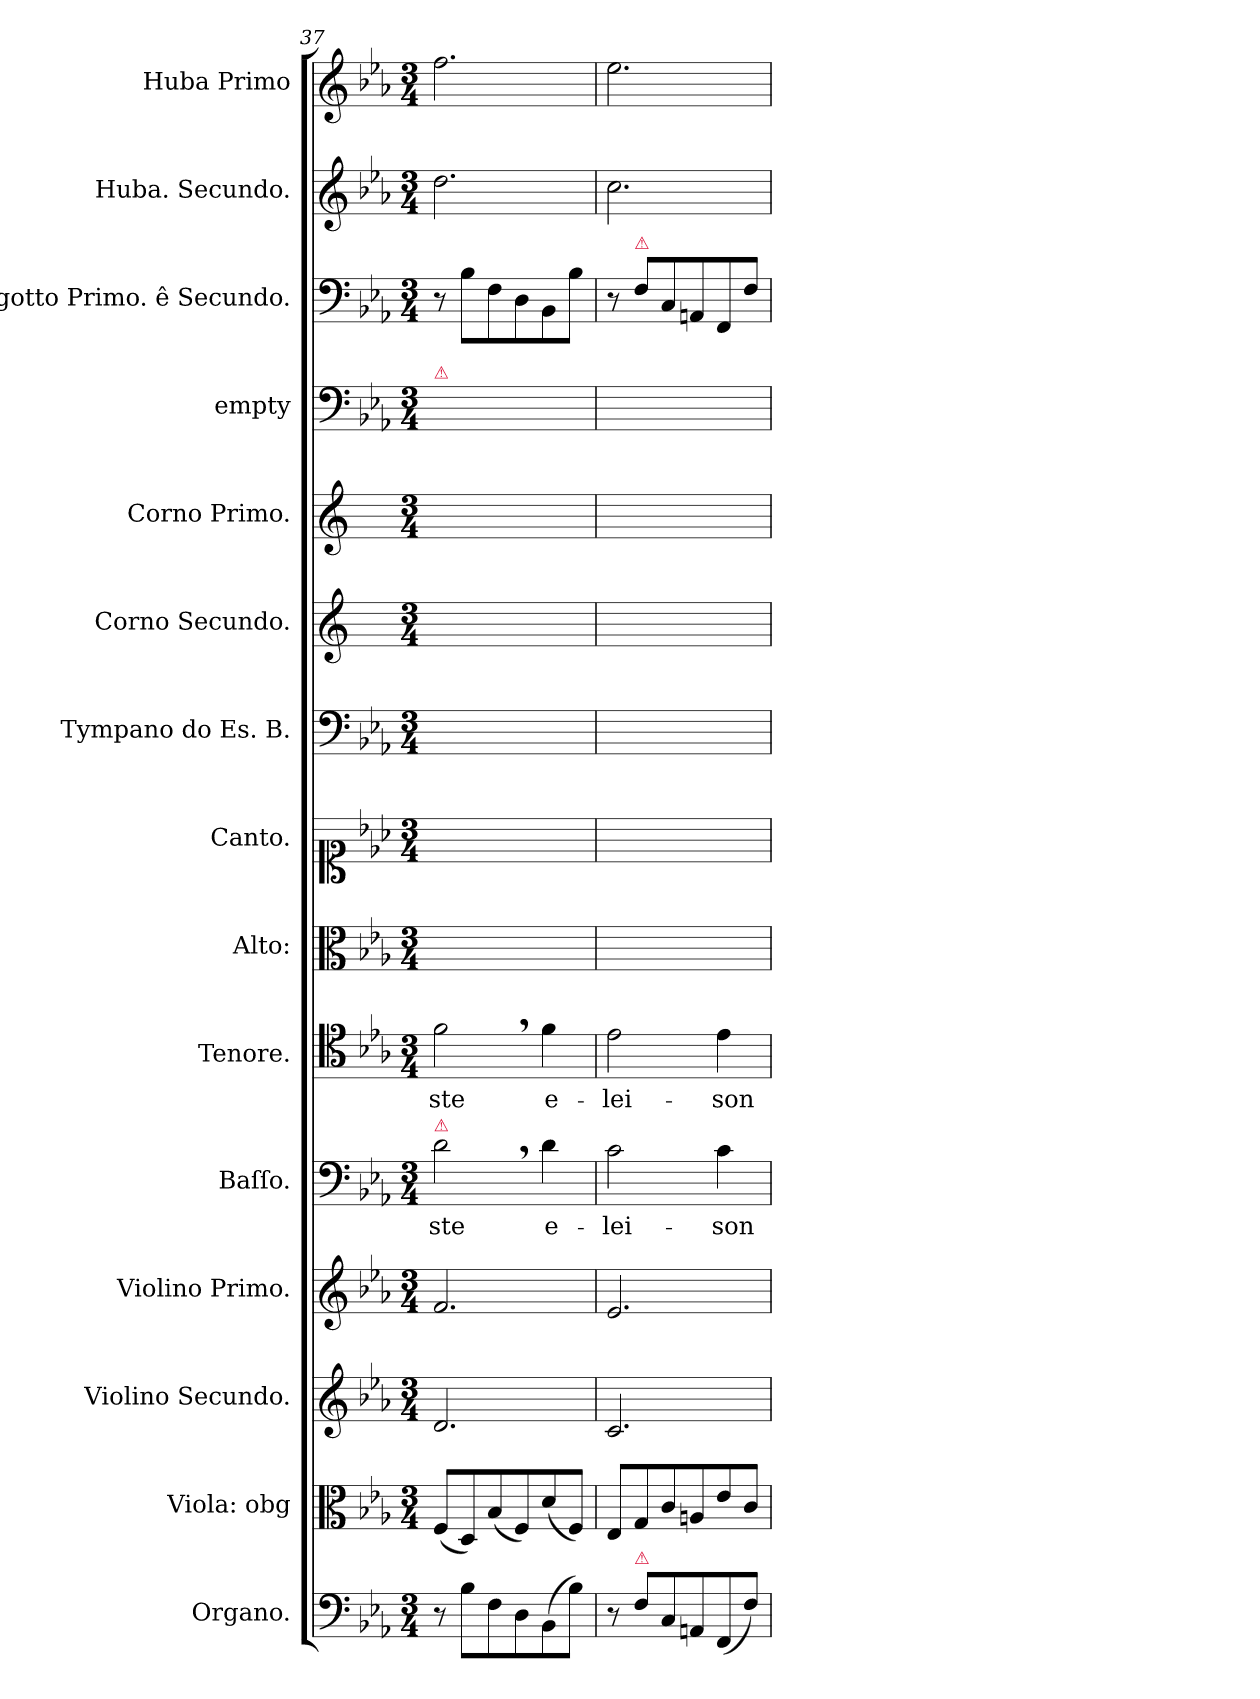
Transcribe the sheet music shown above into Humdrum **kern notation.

**kern	**kern	**kern	**kern	**kern	**text	**kern	**text	**kern	**kern	**kern	**kern	**kern	**kern	**kern	**kern	**kern
*part15	*part14	*part13	*part12	*part11	*part11	*part10	*part10	*part9	*part8	*part7	*part6	*part5	*part4	*part3	*part2	*part1
*staff15	*staff14	*staff13	*staff12	*staff11	*staff11	*staff10	*staff10	*staff9	*staff8	*staff7	*staff6	*staff5	*staff4	*staff3	*staff2	*staff1
*I"Organo.	*I"Viola: obg	*I"Violino Secundo.	*I"Violino Primo.	*I"Baſſo.	*	*I"Tenore.	*	*I"Alto:	*I"Canto.	*I"Tympano do Es. B.	*I"Corno Secundo.	*I"Corno Primo.	*I"empty	*I"Fagotto Primo. ê Secundo.	*I"Huba. Secundo.	*I"Huba Primo
*I'org	*I'vla	*	*I'vl I	*I'B	*	*I'T	*	*I'A	*I'C	*	*	*I'cor I	*	*	*	*
*clefF4	*clefC3	*clefG2	*clefG2	*clefF4	*	*clefC4	*	*clefC3	*clefC1	*clefF4	*clefG2	*clefG2	*clefF4	*clefF4	*clefG2	*clefG2
*	*	*	*	*	*	*	*	*	*	*	*ITrd5c9	*ITrd5c9	*	*	*	*
*k[b-e-a-]	*k[b-e-a-]	*k[b-e-a-]	*k[b-e-a-]	*k[b-e-a-]	*	*k[b-e-a-]	*	*k[b-e-a-]	*k[b-e-a-]	*k[b-e-a-]	*k[b-e-a-]	*k[b-e-a-]	*k[b-e-a-]	*k[b-e-a-]	*k[b-e-a-]	*k[b-e-a-]
*E-:	*E-:	*E-:	*E-:	*E-:	*	*E-:	*	*E-:	*E-:	*E-:	*E-:	*E-:	*	*	*E-:	*E-:
*M3/4	*M3/4	*M3/4	*M3/4	*M3/4	*	*M3/4	*	*M3/4	*M3/4	*M3/4	*M3/4	*M3/4	*M3/4	*M3/4	*M3/4	*M3/4
=37	=37	=37	=37	=37	=37	=37	=37	=37	=37	=37	=37	=37	=37	=37	=37	=37
!	!	!	!	!	!	!	!	!	!	!	!	!	!LO:TX:a:color=crimson:t=⚠	!	!	!
!	!	!	!	!LO:TX:a:color=crimson:t=⚠	!	!	!	!	!	!	!	!	!	!	!	!
!	!	!	!	!	!LO:LY:i	!	!LO:LY:i	!	!	!	!	!	!	!	!	!
8r	(<8F/L	2.d/	2.f/	2d,<\	-ste	2f,<\	-ste	2.ryy	2.ryy	2.ryy	2.ryy	2.ryy	8ryy	8r	2.dd\	2.ff\
8B-\L	8D/)	.	.	.	.	.	.	.	.	.	.	.	8B-\Lyy	8B-\L	.	.
8F\	(<8B-/	.	.	.	.	.	.	.	.	.	.	.	8F\yy	8F\	.	.
8D\	8F/)	.	.	.	.	.	.	.	.	.	.	.	8D\yy	8D\	.	.
(>8BB-\	(<8d/	.	.	4d\	e-	4f\	e-	.	.	.	.	.	8BB-\yy	8BB-\	.	.
8B-\J)	8F/J)	.	.	.	.	.	.	.	.	.	.	.	8B-\Jyy	8B-\J	.	.
=38	=38	=38	=38	=38	=38	=38	=38	=38	=38	=38	=38	=38	=38	=38	=38	=38
8r	8E-/L	2.c/	2.e-/	2c\	-lei-	2e-\	-lei-	2.ryy	2.ryy	2.ryy	2.ryy	2.ryy	8ryy	8r	2.cc\	2.ee-\
!	!	!	!	!	!	!	!	!	!	!	!	!	!	!LO:TX:a:color=crimson:t=⚠	!	!
!LO:TX:a:color=crimson:t=⚠	!	!	!	!	!	!	!	!	!	!	!	!	!	!	!	!
8F/L	8G/	.	.	.	.	.	.	.	.	.	.	.	8F/Lyy	8F/L	.	.
8C/	8c/	.	.	.	.	.	.	.	.	.	.	.	8C/yy	8C/	.	.
8AAn/	8An/	.	.	.	.	.	.	.	.	.	.	.	8AAn/yy	8AAn/	.	.
(>8FF/	8e-/	.	.	4c\	-son	4e-\	-son	.	.	.	.	.	8FF/yy	8FF/	.	.
8F\J)	8c/J	.	.	.	.	.	.	.	.	.	.	.	8F\Jyy	8F\J	.	.
=	=	=	=	=	=	=	=	=	=	=	=	=	=	=	=	=
*-	*-	*-	*-	*-	*-	*-	*-	*-	*-	*-	*-	*-	*-	*-	*-	*-
